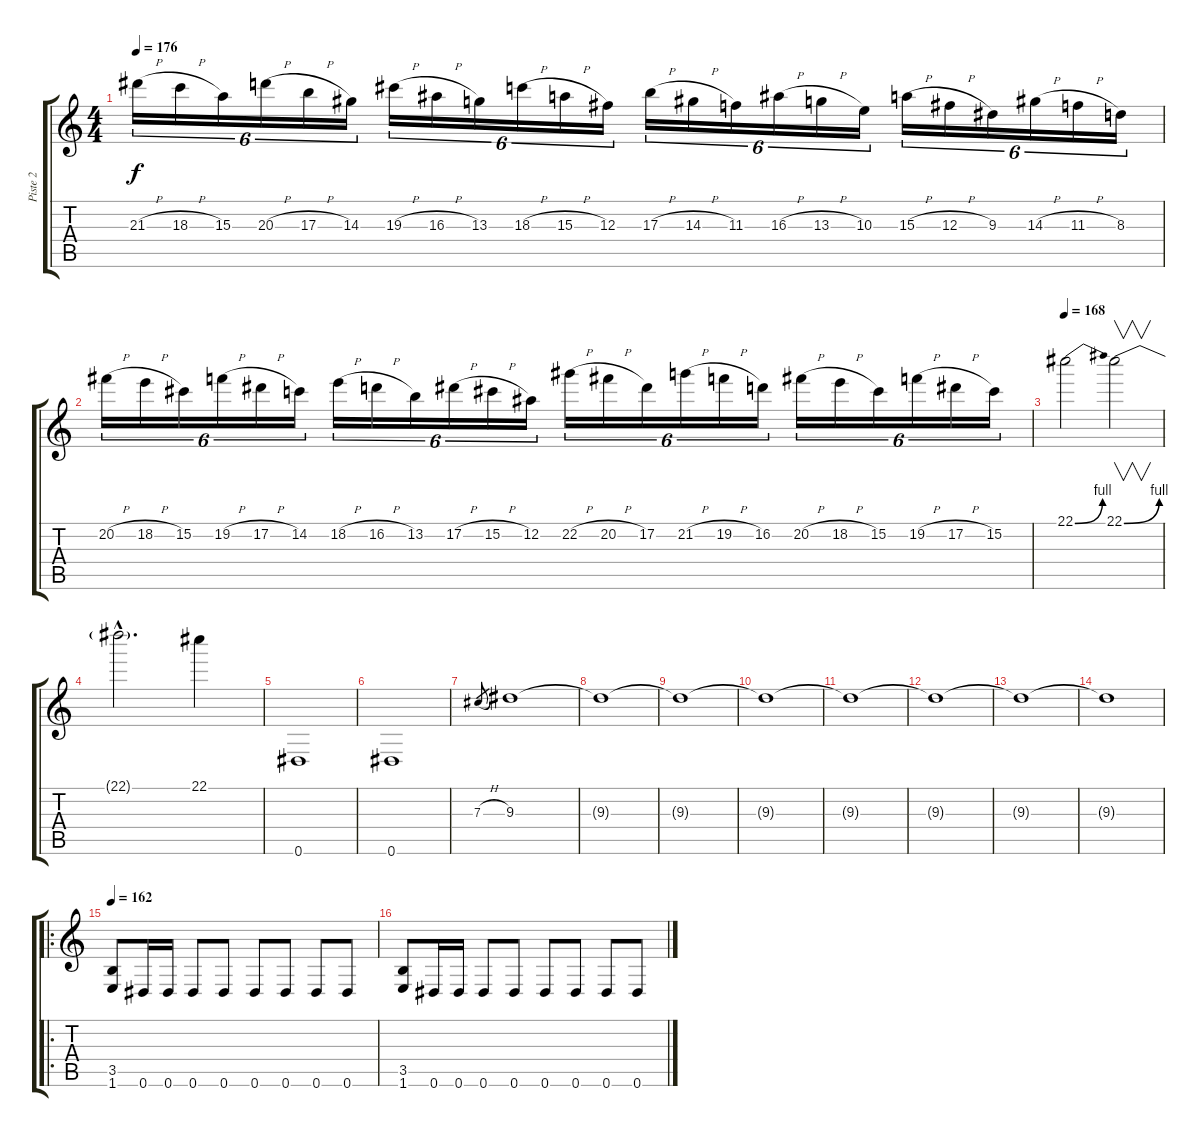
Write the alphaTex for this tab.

\track ("Piste 2" "Piste 2") {instrument distortionguitar}
\staff {score tabs}
\tuning (Eb4 Bb3 Gb3 Db3 Ab2 Eb2) {hide}
\ts (4 4)
\tempo 176
\clef g2
\ks c
21.3{h}.16{tu (6 4) dy f} 18.3{h}.16{tu (6 4)} 15.3.16{tu (6 4)} 20.3{h}.16{tu (6 4)} 17.3{h}.16{tu (6 4)} 14.3.16{tu (6 4)} 19.3{h}.16{tu (6 4)} 16.3{h}.16{tu (6 4)} 13.3.16{tu (6 4)} 18.3{h}.16{tu (6 4)} 15.3{h}.16{tu (6 4)} 12.3.16{tu (6 4)} 17.3{h}.16{tu (6 4)} 14.3{h}.16{tu (6 4)} 11.3.16{tu (6 4)} 16.3{h}.16{tu (6 4)} 13.3{h}.16{tu (6 4)} 10.3.16{tu (6 4)} 15.3{h}.16{tu (6 4)} 12.3{h}.16{tu (6 4)} 9.3.16{tu (6 4)} 14.3{h}.16{tu (6 4)} 11.3{h}.16{tu (6 4)} 8.3.16{tu (6 4)} |
20.2{h}.16{tu (6 4)} 18.2{h}.16{tu (6 4)} 15.2.16{tu (6 4)} 19.2{h}.16{tu (6 4)} 17.2{h}.16{tu (6 4)} 14.2.16{tu (6 4)} 18.2{h}.16{tu (6 4)} 16.2{h}.16{tu (6 4)} 13.2.16{tu (6 4)} 17.2{h}.16{tu (6 4)} 15.2{h}.16{tu (6 4)} 12.2.16{tu (6 4)} 22.2{h}.16{tu (6 4)} 20.2{h}.16{tu (6 4)} 17.2.16{tu (6 4)} 21.2{h}.16{tu (6 4)} 19.2{h}.16{tu (6 4)} 16.2.16{tu (6 4)} 20.2{h}.16{tu (6 4)} 18.2{h}.16{tu (6 4)} 15.2.16{tu (6 4)} 19.2{h}.16{tu (6 4)} 17.2{h}.16{tu (6 4)} 15.2.16{tu (6 4)} |
\tempo 168
22.1{be (bend 0 0 60 4)}.2 22.1{be (bend 0 0 60 4)}.2{v} |
22.1{hac t}.2{d} 22.1.4 |
0.6.1 |
0.6.1 |
7.3{h}.8{gr} 9.3.1 |
9.3{t}.1 |
9.3{t}.1 |
9.3{t}.1 |
9.3{t}.1 |
9.3{t}.1 |
9.3{t}.1 |
9.3{t}.1 |
\ro
\tempo 162
(3.5 1.6).8 0.6.16 0.6.16 0.6.8 0.6.8 0.6.8 0.6.8 0.6.8 0.6.8 |
(3.5 1.6).8 0.6.16 0.6.16 0.6.8 0.6.8 0.6.8 0.6.8 0.6.8 0.6.8
